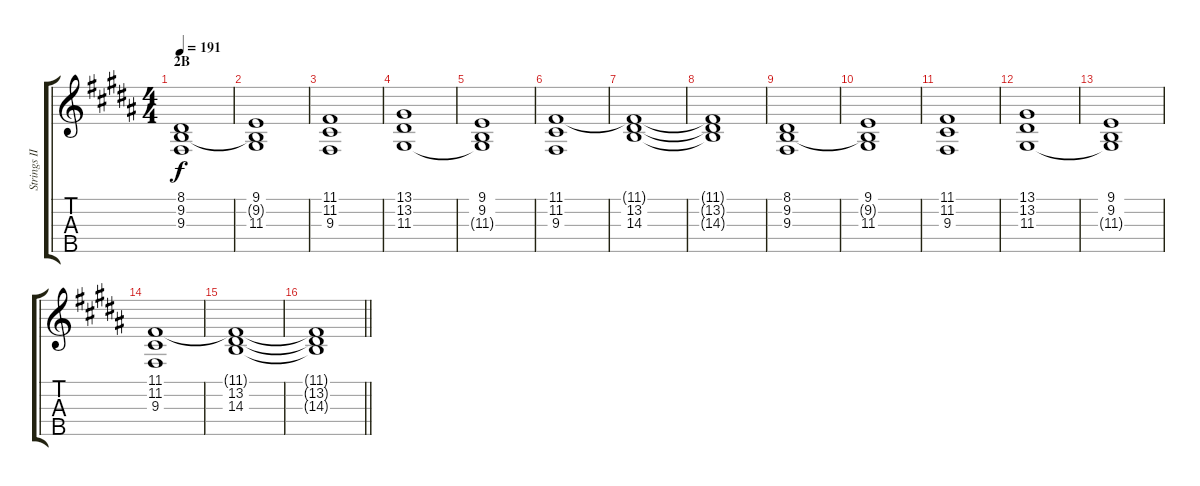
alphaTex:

\track ("Strings II" "Strings II") {instrument stringensemble1}
\staff {score tabs}
\tuning (G3 D3 A2 E2 B1) {hide}
\ts (4 4)
\section ("" "2B")
\tempo 191
\clef g2
\ks b
(8.1 9.2 9.3).1{dy f} |
(9.1 9.2{t} 11.3).1 |
(11.1 11.2 9.3).1 |
(13.1 13.2 11.3).1 |
(9.1 9.2 11.3{t}).1 |
(11.1 11.2 9.3).1 |
(11.1{t} 13.2 14.3).1 |
(11.1{t} 13.2{t} 14.3{t}).1 |
(8.1 9.2 9.3).1 |
(9.1 9.2{t} 11.3).1 |
(11.1 11.2 9.3).1 |
(13.1 13.2 11.3).1 |
(9.1 9.2 11.3{t}).1 |
(11.1 11.2 9.3).1 |
(11.1{t} 13.2 14.3).1 |
\barLineRight lightlight
(11.1{t} 13.2{t} 14.3{t}).1
